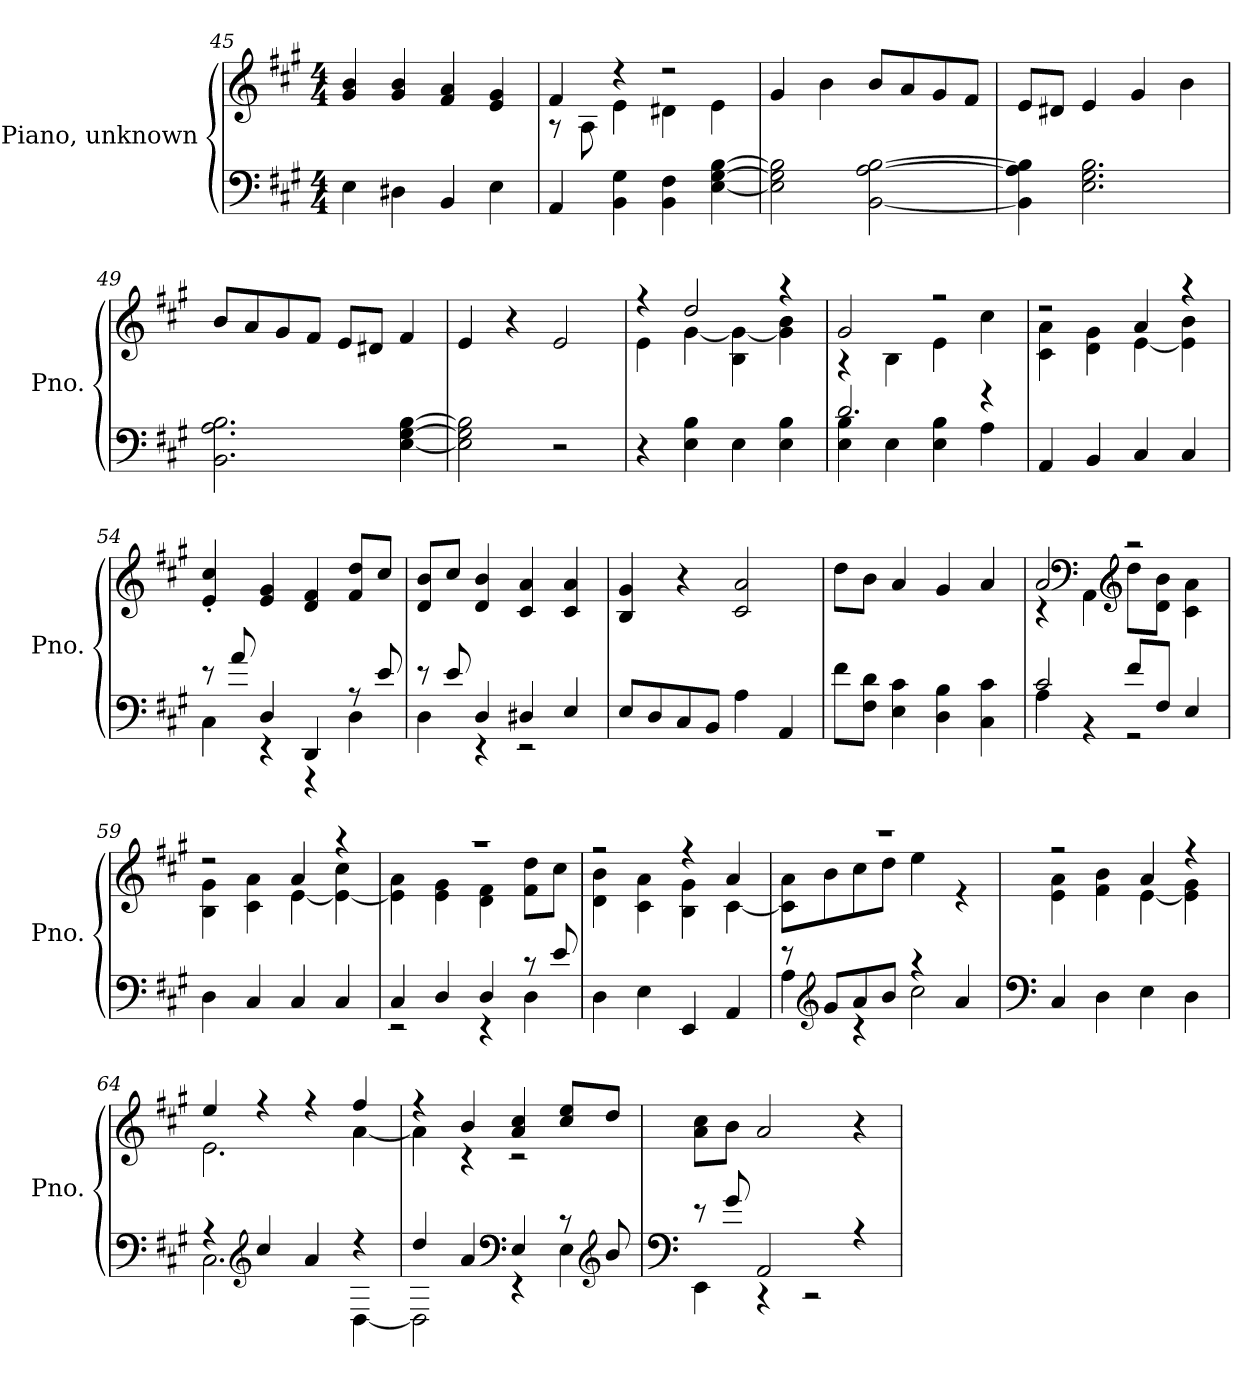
**kern	**kern
*part1	*part1
*staff2	*staff1
*I"Piano, unknown	*
*I'Pno.	*
*clefF4	*clefG2
*k[f#c#g#]	*k[f#c#g#]
*M4/4	*M4/4
=45	=45
4E\	4g#/ 4b/
4D#X\	4g#/ 4b/
4BB/	4f#/ 4a/
4E\	4e/ 4g#/
=46	=46
*	*^
4AA/	4f#/	8r
.	.	8A\
4BB\ 4G#\	4r	4e\
4BB\ 4F#\	2r	4d#X\
[4E\ [4G#\ [4B\	.	4e\
*	*v	*v
=47	=47
2E\] 2G#\] 2B\]	4g#/
.	4b\
[2BB\ [2A\ [2B\	8b/L
.	8a/
.	8g#/
.	8f#/J
=48	=48
4BB\] 4A\] 4B\]	8e/L
.	8d#X/J
2.E\ 2.G#\ 2.B\	4e/
.	4g#/
.	4b\
!!LO:LB:g=z
=49	=49
2.BB\ 2.A\ 2.B\	8b/L
.	8a/
.	8g#/
.	8f#/J
.	8e/L
.	8d#X/J
[4E\ [4G#\ [4B\	4f#/
=50	=50
2E\] 2G#\] 2B\]	4e/
.	4r
2r	2e/
=51	=51
*	*^
4r	4r	4e\
4E\ 4B\	2dd/	[4g#\
4E\	.	4B\ 4g#\_
4E\ 4B\	4r	4g#\] 4b\
=52	=52	=52
*^	*	*
2.d/	4E\ 4B\	2g#/	4r
.	4E\	.	4B\
.	4E\ 4B\	2r	4e\
4r	4A\	.	4cc#\
*v	*v	*	*
=53	=53	=53
4AA/	2r	4c#\ 4a\
4BB/	.	4d\ 4g#\
4C#/	4a/	[4e\
4C#/	4r	4e\] 4b\
*	*v	*v
=54	=54
*^	*
8r	4C#\	4e/' 4cc#/'
8a/	.	.
4D/	4r	4e/ 4g#/
4DD/	4r	4d/ 4f#/
8r	4D\	8f#/ 8dd/L
8e/	.	8cc#/J
!!LO:LB:g=z
=55	=55	=55
8r	4D\	8d/ 8b/L
8e/	.	8cc#/J
4D/	4r	4d/ 4b/
4D#X/	2r	4c#/ 4a/
4E/	.	4c#/ 4a/
*v	*v	*
=56	=56
8E/L	4B/ 4g#/
8D/	.
8C#/	4r
8BB/J	.
4A\	2c#/ 2a/
4AA/	.
=57	=57
8f#\L	8dd\L
8F#\ 8d\J	8b\J
4E\ 4c#\	4a/
4D\ 4B\	4g#/
4C#\ 4c#\	4a/
=58	=58
*^	*^
2c#/	4A\	2a/	4r
*	*	*clefF4	*
.	4r	.	4AA\
*	*	*clefG2	*
8f#/L	2r	2r	8dd\L
8F#/J	.	.	8d\ 8b\J
4E/	.	.	4c#\ 4a\
*v	*v	*	*
=59	=59	=59
4D\	2r	4B\ 4g#\
4C#/	.	4c#\ 4a\
4C#/	4a/	[4e\
4C#/	4r	4e\_ 4cc#\
=60	=60	=60
*^	*	*
4C#/	2r	1r	4e\] 4a\
4D/	.	.	4e\ 4g#\
4D/	4r	.	4d\ 4f#\
8r	4D\	.	8f#\ 8dd\L
8e/	.	.	8cc#\J
*v	*v	*	*
!!LO:LB:g=z	!!
=61	=61	=61
4D\	2r	4d\ 4b\
4E\	.	4c#\ 4a\
4EE/	4r	4B\ 4g#\
4AA/	4a/	[4c#\
=62	=62	=62
*^	*	*
8r	4A\	1r	8c#\] 8a\L
*clefG2	*	*	*
8g#/L	.	.	8b\
8a/	4r	.	8cc#\
8b/J	.	.	8dd\J
4r	2cc#\	.	4ee\
4a/	.	.	4r
*v	*v	*	*
=63	=63	=63
*clefF4	*	*
4C#/	2r	4e\ 4a\
4D\	.	4f#\ 4b\
4E\	4a/	[4e\
4D\	4r	4e\] 4g#\
=64	=64	=64
*^	*	*
4r	2.C#\	4ee/	2.e\
*clefG2	*	*	*
4cc#/	.	4r	.
4a/	.	4r	.
4r	[4D\	4ff#/	[4a\
=65	=65	=65	=65
4dd/	2D\]	4r	4a\]
4a/	.	4b/	4r
*clefF4	*	*	*
4E/	4r	4a/ 4cc#/	2r
8r	4E\	8cc#/ 8ee/L	.
*clefG2	*	*	*
8b/	.	8dd/J	.
*	*	*v	*v
!!LO:PB:g=z
=66	=66	=66
*clefF4	*	*
8r	4EE\	8a\ 8cc#\L
8g#/	.	8b\J
2AA/	4r	2a/
.	2r	.
4r	.	4r
*v	*v	*
=	=
*-	*-
